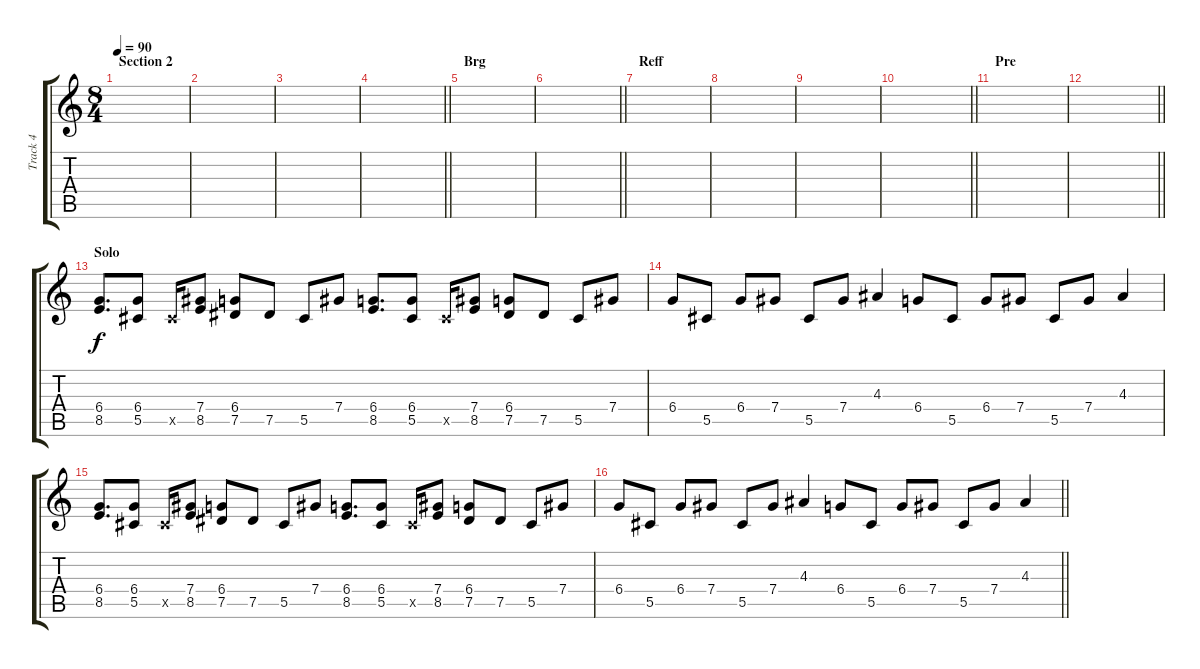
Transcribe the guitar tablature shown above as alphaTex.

\track ("Track 4" "Track 4") {instrument overdrivenguitar}
\staff {score tabs}
\tuning (Eb4 Bb3 Gb3 Db3 Ab2 Eb2) {hide}
\ts (8 4)
\section ("" "Section 2")
\tempo 90
\clef g2
\ks c
|
|
|
\barLineRight lightlight
|
\section ("" "Brg")
|
\barLineRight lightlight
|
\section ("" "Reff")
|
|
|
\barLineRight lightlight
|
\section ("" "Pre")
|
\barLineRight lightlight
|
\section ("" "Solo")
(6.4 8.5).8{d volume 16 instrument electricguitarclean} (6.4 5.5).8 5.5{x}.16 (7.4 8.5).8 (6.4 7.5).8 7.5.8 5.5.8 7.4.8 (6.4 8.5).8{d} (6.4 5.5).8 5.5{x}.16 (7.4 8.5).8 (6.4 7.5).8 7.5.8 5.5.8 7.4.8 |
6.4.8 5.5.8 6.4.8 7.4.8 5.5.8 7.4.8 4.3.4 6.4.8 5.5.8 6.4.8 7.4.8 5.5.8 7.4.8 4.3.4 |
(6.4 8.5).8{d} (6.4 5.5).8 5.5{x}.16 (7.4 8.5).8 (6.4 7.5).8 7.5.8 5.5.8 7.4.8 (6.4 8.5).8{d} (6.4 5.5).8 5.5{x}.16 (7.4 8.5).8 (6.4 7.5).8 7.5.8 5.5.8 7.4.8 |
\barLineRight lightlight
6.4.8 5.5.8 6.4.8 7.4.8 5.5.8 7.4.8 4.3.4 6.4.8 5.5.8 6.4.8 7.4.8 5.5.8 7.4.8 4.3.4
